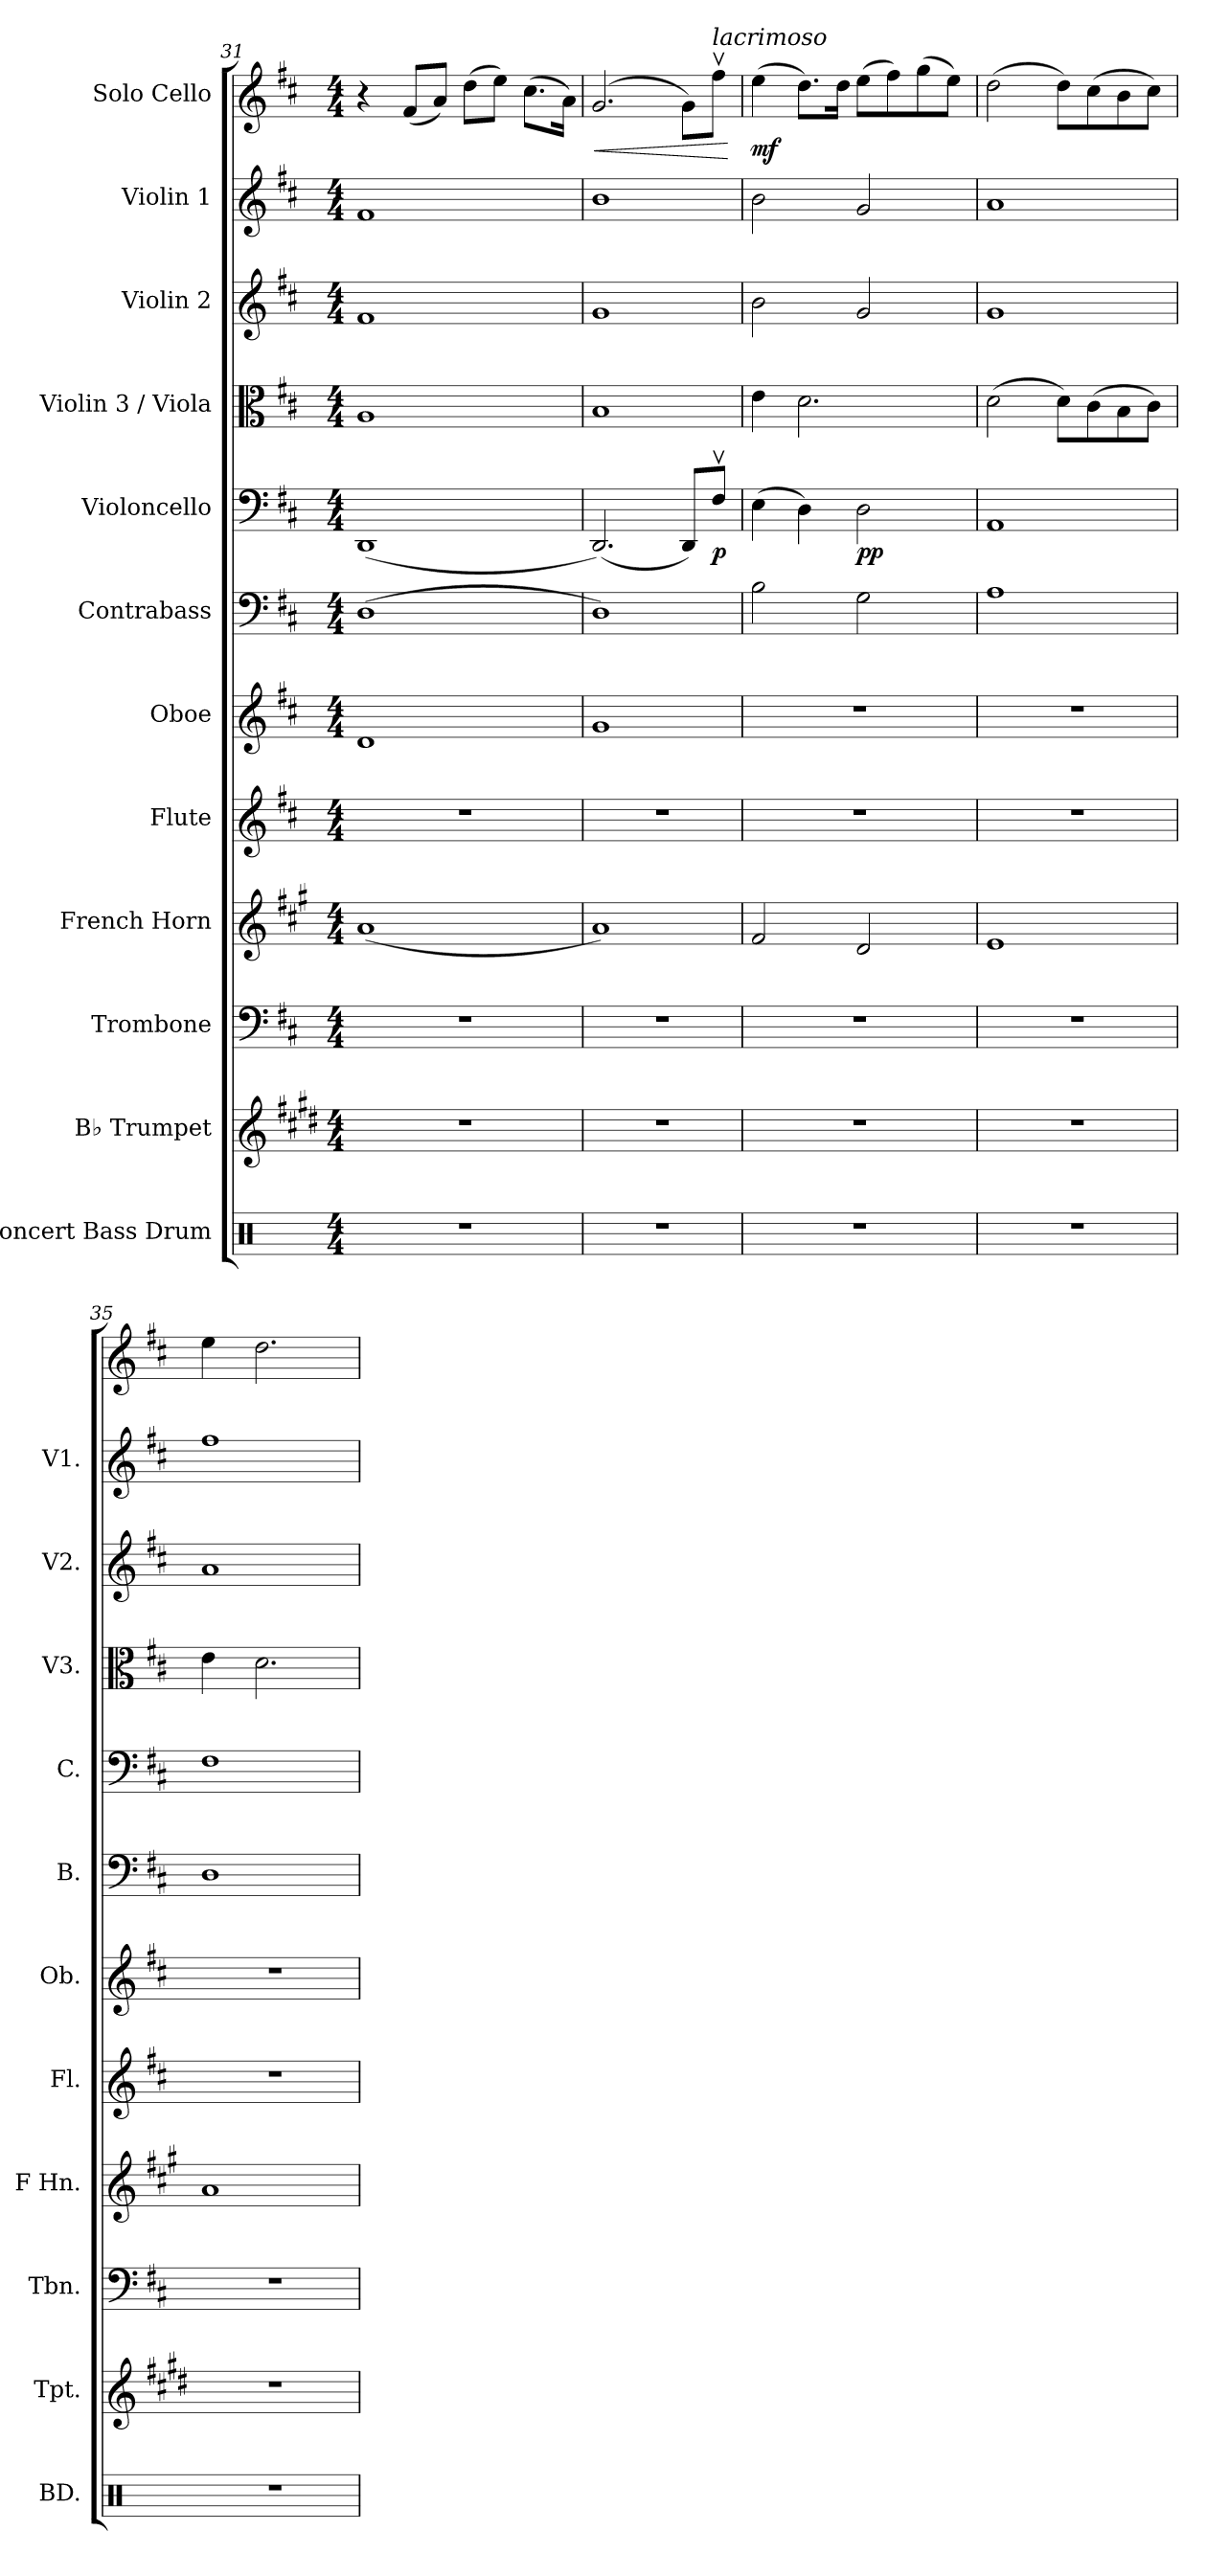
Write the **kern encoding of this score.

**kern	**kern	**kern	**kern	**kern	**kern	**kern	**kern	**dynam	**kern	**kern	**kern	**kern	**dynam
*part12	*part11	*part10	*part9	*part8	*part7	*part6	*part5	*part5	*part4	*part3	*part2	*part1	*part1
*staff12	*staff11	*staff10	*staff9	*staff8	*staff7	*staff6	*staff5	*staff5	*staff4	*staff3	*staff2	*staff1	*staff1
*I"Concert Bass Drum	*I"B♭ Trumpet	*I"Trombone	*I"French Horn	*I"Flute	*I"Oboe	*I"Contrabass	*I"Violoncello	*	*I"Violin 3 / Viola	*I"Violin 2	*I"Violin 1	*I"Solo Cello	*
*I'BD.	*I'Tpt.	*I'Tbn.	*I'F Hn.	*I'Fl.	*I'Ob.	*I'B.	*I'C.	*	*I'V3.	*I'V2.	*I'V1.	*	*
!!LO:PB:g=z
*clefX	*clefG2	*clefF4	*clefG2	*clefG2	*clefG2	*clefF4	*clefF4	*	*clefC3	*clefG2	*clefG2	*clefG2	*
*	*ITrd1c2	*	*ITrd4c7	*	*	*ITrd7c12	*	*	*	*	*	*	*
*k[]	*k[f#c#]	*k[f#c#]	*k[f#c#]	*k[f#c#]	*k[f#c#]	*k[f#c#]	*k[f#c#]	*	*k[f#c#]	*k[f#c#]	*k[f#c#]	*k[f#c#]	*
*M4/4	*M4/4	*M4/4	*M4/4	*M4/4	*M4/4	*M4/4	*M4/4	*	*M4/4	*M4/4	*M4/4	*M4/4	*
=31	=31	=31	=31	=31	=31	=31	=31	=31	=31	=31	=31	=31	=31
1r	1r	1r	(<1d	1r	1d	(>1DD	(<1DD	.	1A	1f#	1f#	4r	.
.	.	.	.	.	.	.	.	.	.	.	.	(<8f#/L	.
.	.	.	.	.	.	.	.	.	.	.	.	8a/J)	.
.	.	.	.	.	.	.	.	.	.	.	.	(>8dd\L	.
.	.	.	.	.	.	.	.	.	.	.	.	8ee\J)	.
.	.	.	.	.	.	.	.	.	.	.	.	(>8.cc#\L	.
.	.	.	.	.	.	.	.	.	.	.	.	16a\Jk)	.
=32	=32	=32	=32	=32	=32	=32	=32	=32	=32	=32	=32	=32	=32
!	!	!	!	!	!	!	!	!	!	!	!	!	!LO:HP:b
1r	1r	1r	1d)	1r	1g	1DD)	(<2.DD/)	.	1B	1g	1b	(>2.g/	<
.	.	.	.	.	.	.	8DD/L)	.	.	.	.	8g\L)	.
!	!	!	!	!	!	!	!	!	!	!	!	!LO:TX:a:i:t=lacrimoso	!
!	!	!	!	!	!	!	!	!LO:DY:b	!	!	!	!	!
.	.	.	.	.	.	.	8F#v/J	p	.	.	.	8ff#v\J	.
.	.	.	.	.	.	.	.	.	.	.	.	.	[
=33	=33	=33	=33	=33	=33	=33	=33	=33	=33	=33	=33	=33	=33
!	!	!	!	!	!	!	!	!	!	!	!	!	!LO:DY:b
1r	1r	1r	2B/	1r	1r	2BB\	(>4E\	.	4e\	2b\	2b\	(>4ee\	mf
.	.	.	.	.	.	.	4D\)	.	2.d\	.	.	8.dd\L)	.
.	.	.	.	.	.	.	.	.	.	.	.	16dd\Jk	.
!	!	!	!	!	!	!	!	!LO:DY:b	!	!	!	!	!
.	.	.	2G/	.	.	2GG\	2D\	pp	.	2g/	2g/	(>8ee\L	.
.	.	.	.	.	.	.	.	.	.	.	.	8ff#\)	.
.	.	.	.	.	.	.	.	.	.	.	.	(>8gg\	.
.	.	.	.	.	.	.	.	.	.	.	.	8ee\J)	.
=34	=34	=34	=34	=34	=34	=34	=34	=34	=34	=34	=34	=34	=34
1r	1r	1r	1A	1r	1r	1AA	1AA	.	(>2d\	1g	1a	(>2dd\	.
.	.	.	.	.	.	.	.	.	8d\L)	.	.	8dd\L)	.
.	.	.	.	.	.	.	.	.	(>8c#\	.	.	(>8cc#\	.
.	.	.	.	.	.	.	.	.	8B\	.	.	8b\	.
.	.	.	.	.	.	.	.	.	8c#\J)	.	.	8cc#\J)	.
=35	=35	=35	=35	=35	=35	=35	=35	=35	=35	=35	=35	=35	=35
1r	1r	1r	1d	1r	1r	1DD	1F#	.	4e\	1a	1ff#	4ee\	.
.	.	.	.	.	.	.	.	.	2.d\	.	.	2.dd\	.
=	=	=	=	=	=	=	=	=	=	=	=	=	=
*-	*-	*-	*-	*-	*-	*-	*-	*-	*-	*-	*-	*-	*-
